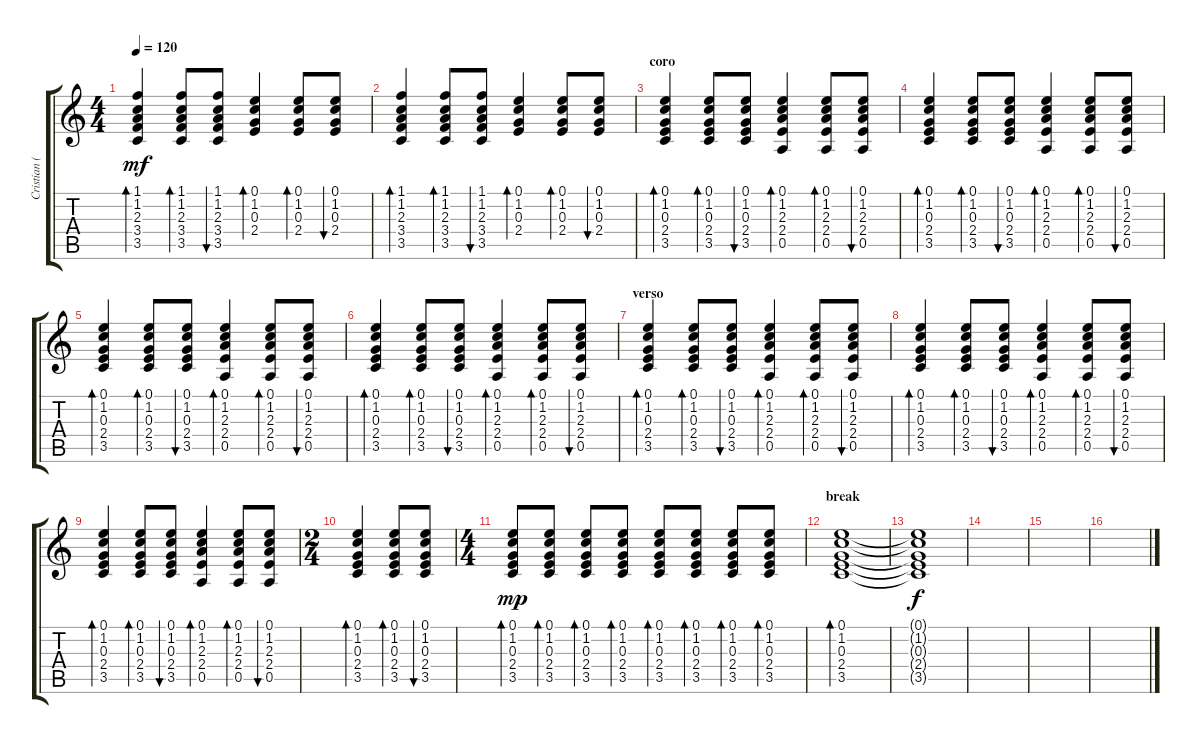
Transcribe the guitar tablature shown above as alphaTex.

\track ("Cristian (guitarra)" "Cristian (") {instrument electricguitarclean}
\staff {score tabs}
\tuning (E4 B3 G3 D3 A2 E2) {hide}
\ts (4 4)
\tempo 120
\clef g2
\ks c
(1.1 1.2 2.3 3.4 3.5).4{bd 60 dy mf} (1.1 1.2 2.3 3.4 3.5).8{bd 60} (1.1 1.2 2.3 3.4 3.5).8{bu 60} (0.1 1.2 0.3 2.4).4{bd 60} (0.1 1.2 0.3 2.4).8{bd 60} (0.1 1.2 0.3 2.4).8{bu 60} |
(1.1 1.2 2.3 3.4 3.5).4{bd 60} (1.1 1.2 2.3 3.4 3.5).8{bd 60} (1.1 1.2 2.3 3.4 3.5).8{bu 60} (0.1 1.2 0.3 2.4).4{bd 60} (0.1 1.2 0.3 2.4).8{bd 60} (0.1 1.2 0.3 2.4).8{bu 60} |
\section ("" "coro")
(0.1 1.2 0.3 2.4 3.5).4{bd 60} (0.1 1.2 0.3 2.4 3.5).8{bd 60} (0.1 1.2 0.3 2.4 3.5).8{bu 60} (0.1 1.2 2.3 2.4 0.5).4{bd 60} (0.1 1.2 2.3 2.4 0.5).8{bd 60} (0.1 1.2 2.3 2.4 0.5).8{bu 60} |
(0.1 1.2 0.3 2.4 3.5).4{bd 60} (0.1 1.2 0.3 2.4 3.5).8{bd 60} (0.1 1.2 0.3 2.4 3.5).8{bu 60} (0.1 1.2 2.3 2.4 0.5).4{bd 60} (0.1 1.2 2.3 2.4 0.5).8{bd 60} (0.1 1.2 2.3 2.4 0.5).8{bu 60} |
(0.1 1.2 0.3 2.4 3.5).4{bd 60} (0.1 1.2 0.3 2.4 3.5).8{bd 60} (0.1 1.2 0.3 2.4 3.5).8{bu 60} (0.1 1.2 2.3 2.4 0.5).4{bd 60} (0.1 1.2 2.3 2.4 0.5).8{bd 60} (0.1 1.2 2.3 2.4 0.5).8{bu 60} |
(0.1 1.2 0.3 2.4 3.5).4{bd 60} (0.1 1.2 0.3 2.4 3.5).8{bd 60} (0.1 1.2 0.3 2.4 3.5).8{bu 60} (0.1 1.2 2.3 2.4 0.5).4{bd 60} (0.1 1.2 2.3 2.4 0.5).8{bd 60} (0.1 1.2 2.3 2.4 0.5).8{bu 60} |
\section ("" "verso")
(0.1 1.2 0.3 2.4 3.5).4{bd 60} (0.1 1.2 0.3 2.4 3.5).8{bd 60} (0.1 1.2 0.3 2.4 3.5).8{bu 60} (0.1 1.2 2.3 2.4 0.5).4{bd 60} (0.1 1.2 2.3 2.4 0.5).8{bd 60} (0.1 1.2 2.3 2.4 0.5).8{bu 60} |
(0.1 1.2 0.3 2.4 3.5).4{bd 60} (0.1 1.2 0.3 2.4 3.5).8{bd 60} (0.1 1.2 0.3 2.4 3.5).8{bu 60} (0.1 1.2 2.3 2.4 0.5).4{bd 60} (0.1 1.2 2.3 2.4 0.5).8{bd 60} (0.1 1.2 2.3 2.4 0.5).8{bu 60} |
(0.1 1.2 0.3 2.4 3.5).4{bd 60} (0.1 1.2 0.3 2.4 3.5).8{bd 60} (0.1 1.2 0.3 2.4 3.5).8{bu 60} (0.1 1.2 2.3 2.4 0.5).4{bd 60} (0.1 1.2 2.3 2.4 0.5).8{bd 60} (0.1 1.2 2.3 2.4 0.5).8{bu 60} |
\ts (2 4)
(0.1 1.2 0.3 2.4 3.5).4{bd 60} (0.1 1.2 0.3 2.4 3.5).8{bd 60} (0.1 1.2 0.3 2.4 3.5).8{bu 60} |
\ts (4 4)
(0.1 1.2 0.3 2.4 3.5).8{bd 60 dy mp} (0.1 1.2 0.3 2.4 3.5).8{bd 60} (0.1 1.2 0.3 2.4 3.5).8{bd 60} (0.1 1.2 0.3 2.4 3.5).8{bd 60} (0.1 1.2 0.3 2.4 3.5).8{bd 60} (0.1 1.2 0.3 2.4 3.5).8{bd 60} (0.1 1.2 0.3 2.4 3.5).8{bd 60} (0.1 1.2 0.3 2.4 3.5).8{bd 60} |
\section ("" "break")
(0.1 1.2 0.3 2.4 3.5).1{bd 60} |
(0.1{t} 1.2{t} 0.3{t} 2.4{t} 3.5{t}).1{dy f} |
|
|
\section ("" "")
